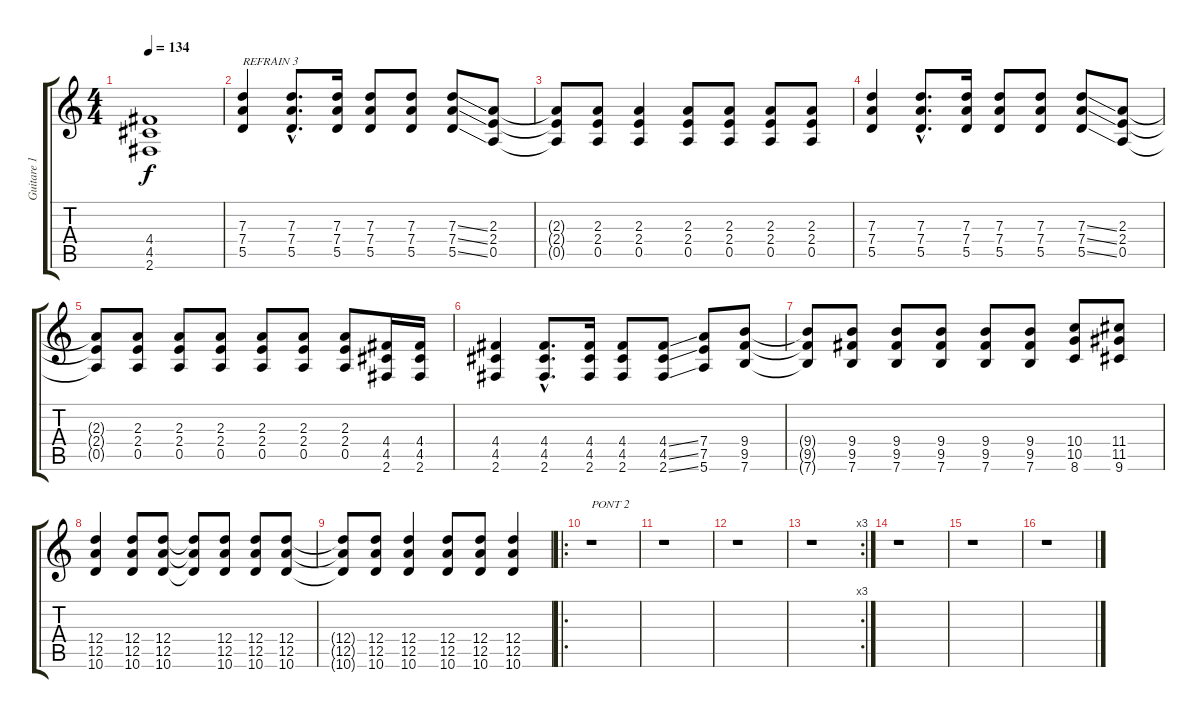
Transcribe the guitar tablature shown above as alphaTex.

\track ("Guitare 1 (son saturé)" "Guitare 1 ") {instrument distortionguitar}
\staff {score tabs}
\tuning (E4 B3 G3 D3 A2 E2) {hide}
\ts (4 4)
\tempo 134
\clef g2
\ks c
(4.4{t} 4.5{t} 2.6{t}).1{dy f} |
(7.3 7.4 5.5).4{txt "REFRAIN 3"} (7.3{hac} 7.4{hac} 5.5{hac}).8{d} (7.3 7.4 5.5).16 (7.3 7.4 5.5).8 (7.3 7.4 5.5).8 (7.3{ss} 7.4{ss} 5.5{ss}).8 (2.3 2.4 0.5).8 |
(2.3{t} 2.4{t} 0.5{t}).8 (2.3 2.4 0.5).8 (2.3 2.4 0.5).4 (2.3 2.4 0.5).8 (2.3 2.4 0.5).8 (2.3 2.4 0.5).8 (2.3 2.4 0.5).8 |
(7.3 7.4 5.5).4 (7.3{hac} 7.4{hac} 5.5{hac}).8{d} (7.3 7.4 5.5).16 (7.3 7.4 5.5).8 (7.3 7.4 5.5).8 (7.3{ss} 7.4{ss} 5.5{ss}).8 (2.3 2.4 0.5).8 |
(2.3{t} 2.4{t} 0.5{t}).8 (2.3 2.4 0.5).8 (2.3 2.4 0.5).8 (2.3 2.4 0.5).8 (2.3 2.4 0.5).8 (2.3 2.4 0.5).8 (2.3 2.4 0.5).8 (4.4 4.5 2.6).16 (4.4 4.5 2.6).16 |
(4.4 4.5 2.6).4 (4.4{hac} 4.5{hac} 2.6{hac}).8{d} (4.4 4.5 2.6).16 (4.4 4.5 2.6).8 (4.4{ss} 4.5{ss} 2.6{ss}).8 (7.4 7.5 5.6).8 (9.4 9.5 7.6).8 |
(9.4{t} 9.5{t} 7.6{t}).8 (9.4 9.5 7.6).8 (9.4 9.5 7.6).8 (9.4 9.5 7.6).8 (9.4 9.5 7.6).8 (9.4 9.5 7.6).8 (10.4 10.5 8.6).8 (11.4 11.5 9.6).8 |
(12.4 12.5 10.6).4 (12.4 12.5 10.6).8 (12.4 12.5 10.6).8 (12.4{t} 12.5{t} 10.6{t}).8 (12.4 12.5 10.6).8 (12.4 12.5 10.6).8 (12.4 12.5 10.6).8 |
(12.4{t} 12.5{t} 10.6{t}).8 (12.4 12.5 10.6).8 (12.4 12.5 10.6).4 (12.4 12.5 10.6).8 (12.4 12.5 10.6).8 (12.4 12.5 10.6).4 |
\ro
r.1{txt "PONT 2"} |
r.1 |
r.1 |
\rc 3
r.1 |
r.1 |
r.1 |
r.1
